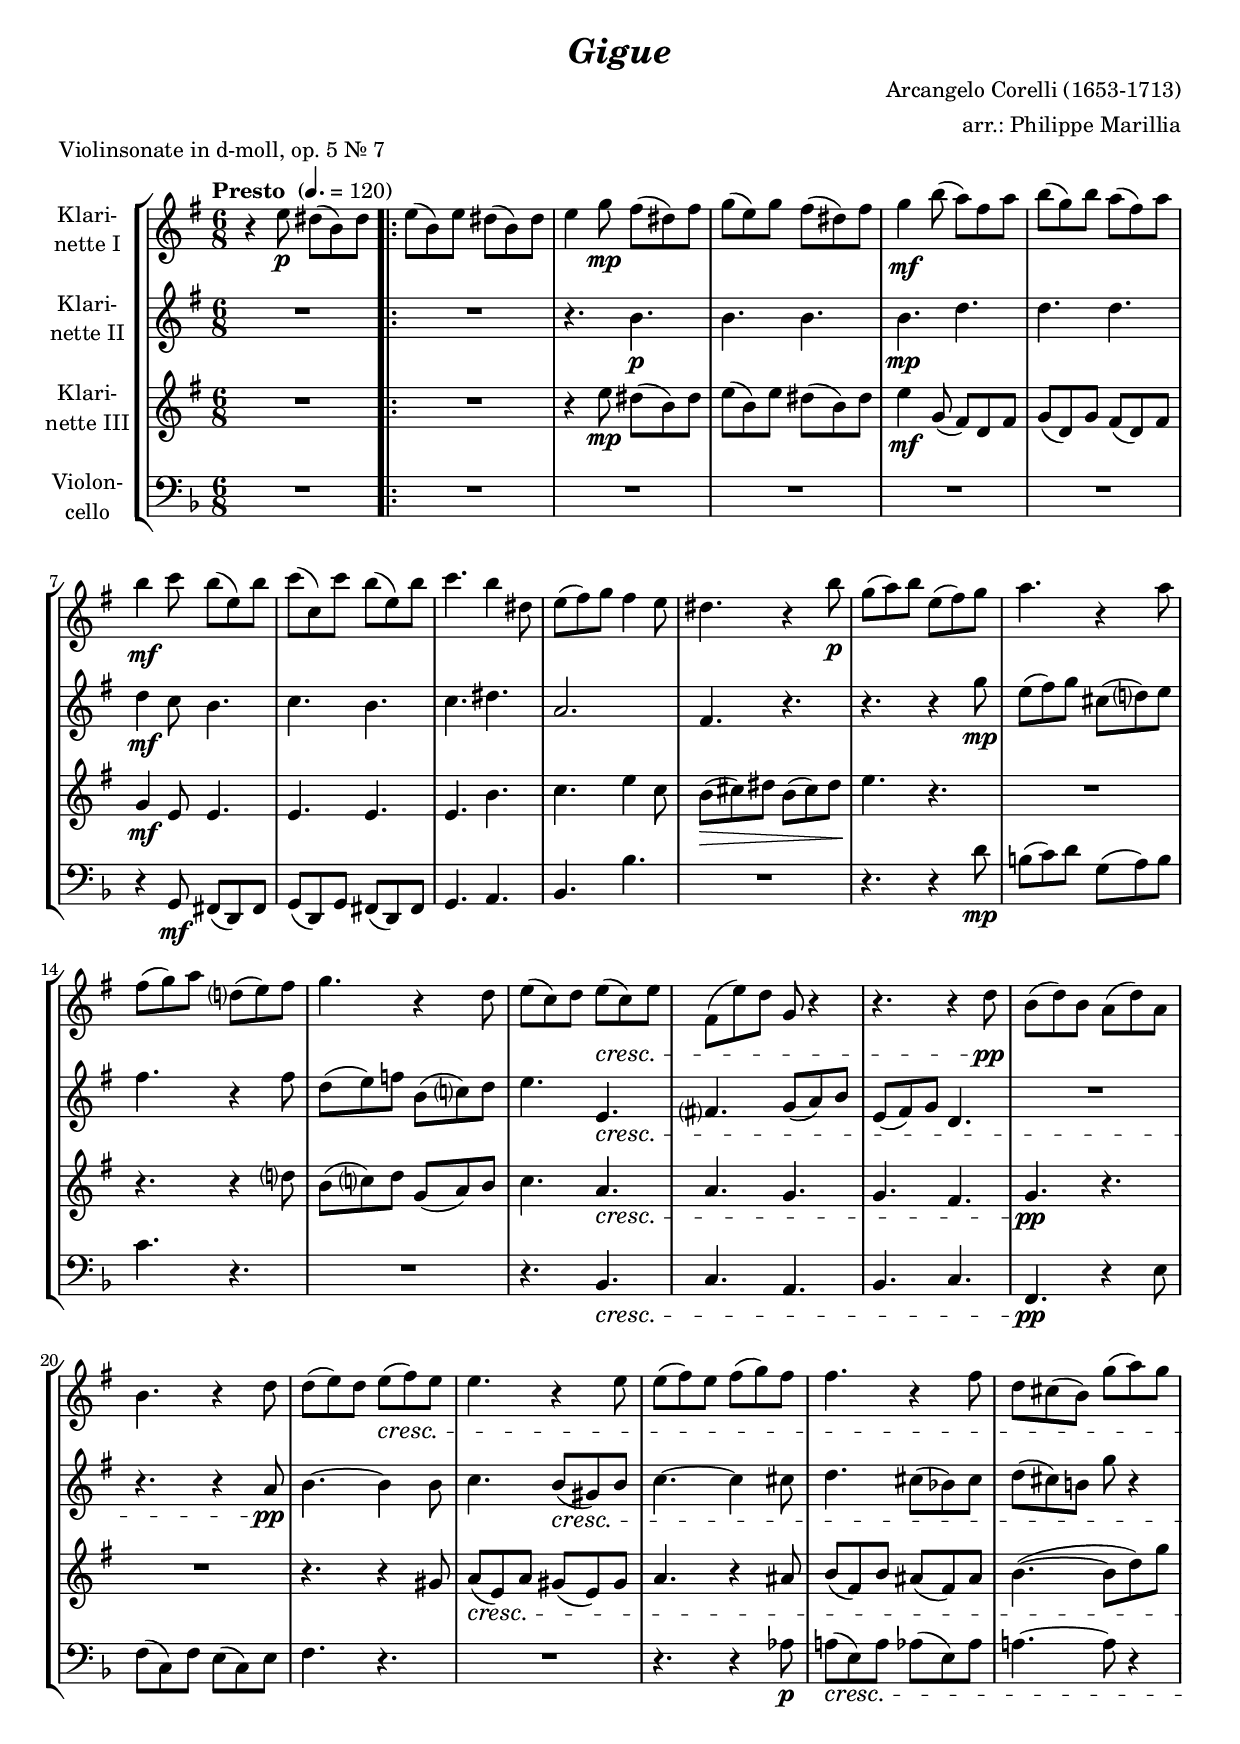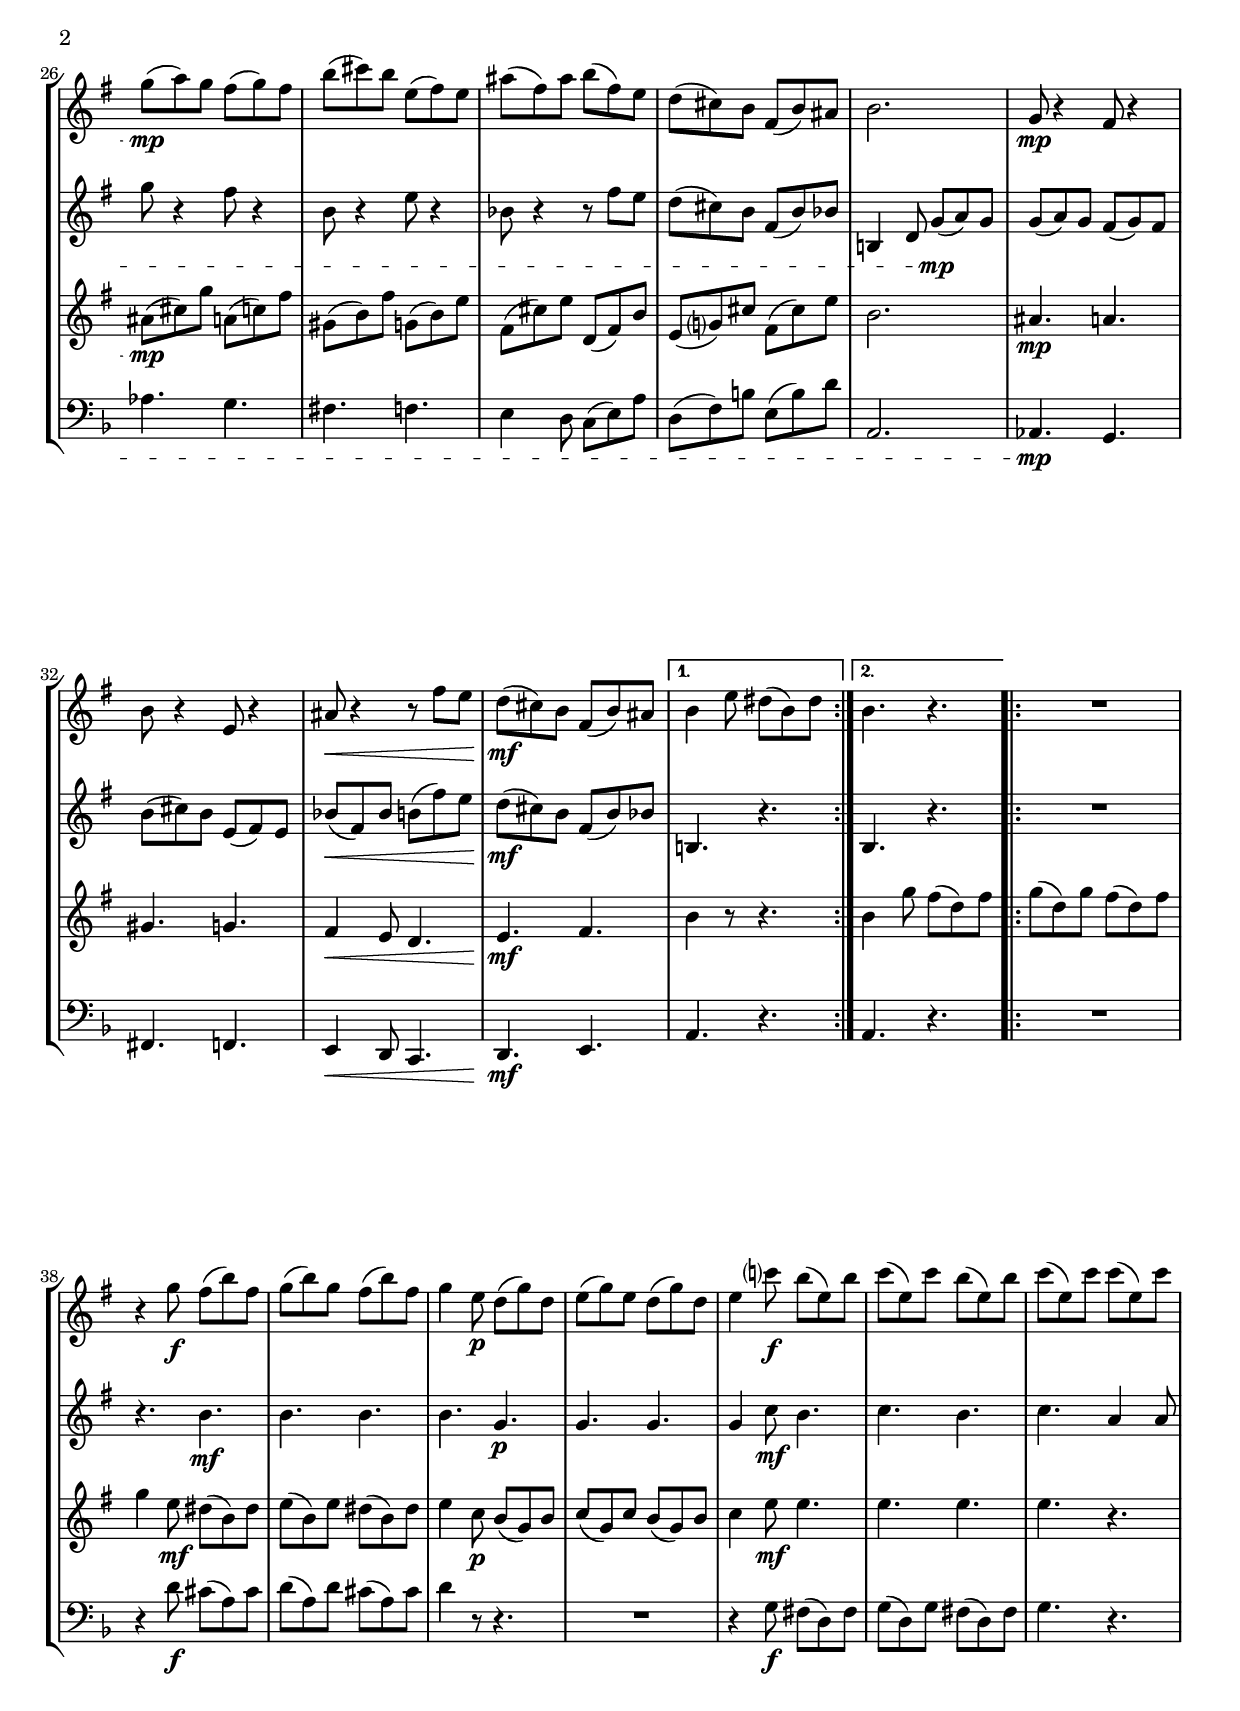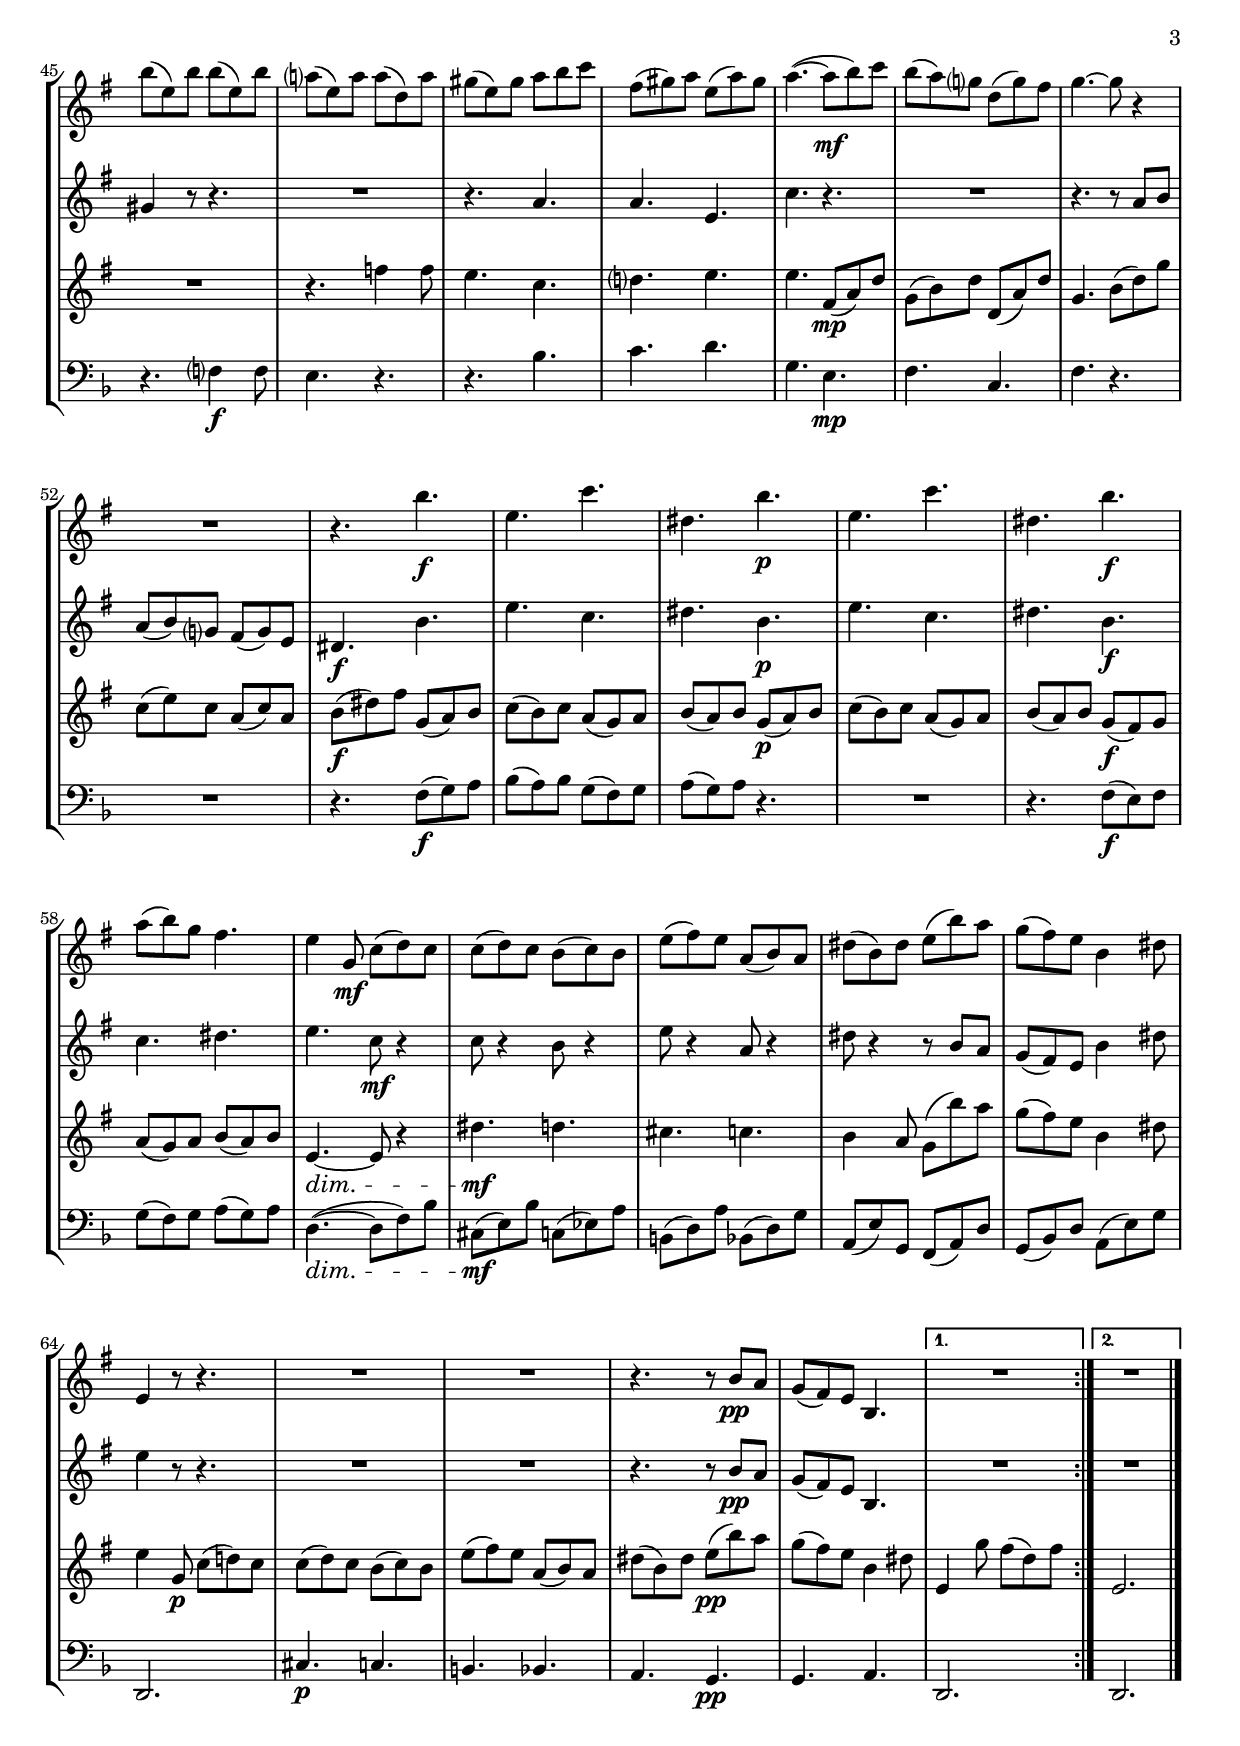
\version "2.18.2"
\include "deutsch.ly"
  
#(set-global-staff-size 19)

\header {
  title     = \markup \bold \italic "Gigue"
  composer  = "Arcangelo Corelli (1653-1713)"
  arranger  = "arr.: Philippe Marillia"
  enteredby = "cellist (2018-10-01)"
  piece     = "Violinsonate in d-moll, op. 5 Nr. 7"
}

voiceconsts = {
  \key e \minor
  \time 6/8
  \clef "treble"
%  \numericTimeSignature
  \compressFullBarRests
  % Set default beaming for all staves
% \set Timing.beamExceptions = #'()
% \set Timing.baseMoment     = #(ly:make-moment 1 4)
% \set Timing.beatStructure  = #'(1 1 1)
  \tempo "Presto " 4.=120
}

micl = "clarinet"
mifl = "flute"
miob = "oboe"
mifh = "french horn"
misx = "tenor sax"
mist = "string ensemble 1"
miba = "cello"

boxa = { \bar "||" \mark \markup \box "A" }
boxb = { \bar "||" \mark \markup \box "B" }

dcaf = \mark \markup \box "D.C. al Fine"
fine = \mark \markup \box "Fine"
rit  = \mark \markup \box "rit."

arco = \markup \bold \italic "arco"
dolc = \markup \italic "dolce"
pizz = \markup \bold \italic "pizz."
simi = \markup \italic "simile"

va = \relative c'' {
  \voiceconsts

  r4 e8\p dis( h) dis
  \repeat volta 2 {
    e( h) e dis8( h) dis
    e4 g8\mp fis( dis) fis
    g( e) g fis( dis) fis
    g4\mf h8( a) fis a
    h( g) h a( fis) a

    h4\mf c8 h( e,) h'
    c( c,) c' h( e,) h'
    c4. h4 dis,8
    e( fis) g fis4 e8
    dis4. r4 h'8\p
    g( a) h e,( fis) g

    a4. r4 a8
    fis( g) a d,?( e) fis
    g4. r4 d8
    e( c) d e(\cresc c) e
    fis,( e') d g, r4
    r4. r4 d'8\pp

    h( d) h a( d) a
    h4. r4 d8
    d( e) d e(\cresc fis) e
    e4. r4 e8
    e( fis) e fis( g) fis
    fis4. r4 fis8

    d cis( h) g'( a) g
    g(\mp a) g fis( g) fis
    h( cis) h e,( fis) e
    ais( fis) ais h( fis) e
    d( cis) h fis( h) ais
    h2.

    g8\mp r4 fis8 r4
    h8 r4 e,8 r4
    ais8\< r4 r8 fis' e
    d(\!\mf cis) h fis( h) ais
  }
  \alternative {
    { h4 e8 dis8( h) dis }
    { h4. r }
  }

  \repeat volta 2 {
    R2.
    r4 g'8\f fis( h) fis
    g( h) g fis( h) fis
    g4 e8\p d( g) d
    e( g) e d( g) d
    e4 c'?8\f h( e,) h'

    c( e,) c' h( e,) h'
    c( e,) c' c( e,) c'
    h( e,) h' h( e,) h'
    a?( e) a a( d,) a'
    gis( e) gis a h c
    fis,( gis) a e( a) gis

    a4.(~ a8\mf h) c
    h( a) g? d( g) fis
    g4.~ g8 r4
    R2.
    r4. h\f
    e, c'
    dis, h'\p
    e, c'

    dis, h'\f
    a8( h) g fis4.
    e4 g,8\mf c( d) c
    c( d) c h( c) h
    e( fis) e a,( h) a
    dis( h) dis e( h') a

    g( fis) e h4 dis8
    e,4 r8 r4.
    R2.*2
    r4. r8 h'\pp a
    g( fis) e h4.
  }
  \alternative {
    { R2. }
    { R }
  }
  \bar "|."
}

vb = \relative c'' {
  \voiceconsts

  R2.
  \repeat volta 2 {
    R
    r4. h\p
    h h
    h\mp d
    d d
    d4\mf c8 h4.
    c h

    c dis
    a2.
    fis4. r
    r r4 g'8\mp
    e( fis) g cis,( d?) e
    fis4. r4 fis8
    d( e) f h,( c?) d

    e4. e,\cresc
    fis? g8( a) h
    e,( fis) g d4.
    R2.
    r4. r4 a'8\pp
    h4.~ h4 h8
    c4. h8(\cresc gis) h

    c4.~ c4 cis8
    d4. cis8( b) cis
    d( cis) h! g' r4
    g8 r4 fis8 r4
    h,8 r4 e8 r4
    b8 r4  r8 fis' e

    d( cis) h fis( h) b
    h,!4 d8 g(\mp a) g
    g( a) g fis( g) fis
    h( cis) h e,( fis) e
    b'(\< fis) b h( fis') e

    d(\!\mf cis) h fis( h) b
  }
  \alternative {
    { h,!4. r }
    { h r }
  }

  \repeat volta 2 {
    R2.
    r4. h'\mf
    h h
    h g\p
    g g

    g4 c8\mf h4.
    c h
    c a4 a8
    gis4 r8 r4.
    R2.
    r4. a
    a e
    c' r

    R2.
    r4. r8 a h
    a( h) g? fis( g) e
    dis4.\f h'
    e c
    dis h\p
    e c
    dis h\f

    c dis
    e c8\mf r4
    c8 r4 h8 r4
    e8 r4 a,8 r4
    dis8 r4 r8 h a
    g( fis) e h'4 dis8

    e4 r8 r4.
    R2.*2
    r4. r8 h\pp a
    g( fis) e h4.
  }
  \alternative {
    { R2. }
    { R }
  }
  \bar "|."
}

vc = \relative c'' {
  \voiceconsts

  R2.
  \repeat volta 2 {
    R
    r4 e8\mp dis( h) dis
    e( h) e dis8( h) dis
    e4\mf g,8( fis) d fis
    g( d) g fis( d) fis

    g4\mf e8 e4.
    e e
    e h'
    c e4 c8
    h(\> cis) dis h( cis) dis
    e4.\! r
    R2.
    r4. r4 d?8

    h( c?) d g,( a) h
    c4. a\cresc
    a g
    g fis
    g\pp r
    R2.
    r4. r4 gis8

    a(\cresc e) a gis( e) gis
    a4. r4 ais8
    h( fis) h ais( fis) ais
    h4.(~ h8 d) g
    ais,(\mp cis) g' a,( c) fis
    gis,( h) fis' g,( h) e

    fis,( cis') e d,( fis) h
    e,( g?) cis fis,( cis') e
    h2.
    ais4.\mp a
    gis g
    fis4\< e8 d4.
    e\!\mf fis
  }
  \alternative {
    { h4 r8 r4. }
    { h4 g'8 fis( d) fis }
  }

  \repeat volta 2 {
    g( d) g fis( d) fis
    g4 e8\mf dis( h) dis
    e( h) e dis( h) dis
    e4 c8\p h( g) h

    c( g) c h( g) h
    c4 e8\mf e4.
    e e
    e r
    R2.
    r4. f4 f8
    e4. c
    d? e

    e fis,8(\mp a) d
    g,( h) d d,( a') d
    g,4. h8( d) g
    c,( e) c a( c) a
    h(\f dis) fis g,( a) h
    c( h) c a( g) a

    h( a) h g(\p a) h
    c( h) c a( g) a
    h( a) h g(\f fis) g
    a( g) a h( a) h
    e,4.~\dim e8 r4
    dis'4.\mf d

    cis c
    h4 a8 g( h') a
    g( fis) e h4 dis8
    e4 g,8\p c( d!) c
    c( d) c h( c) h

    e( fis) e a,( h) a
    dis( h) dis e(\pp h') a
    g( fis) e h4 dis8
  }
  \alternative {
    { e,4 g'8 fis( d) fis }
    { e,2. }
  }
  \bar "|."
}

vd = \relative c' {
  \voiceconsts
  \clef "bass"

  R2.
  \repeat volta 2 {
    R2.*5
    r4 a8\mf gis( e) gis
    a( e) a gis( e) gis
    a4. h
    c c'
    R2.

    r4. r4 e8\mp
    cis( d) e a,( h) cis
    d4. r
    R2.
    r4. c,\cresc
    d h
    c d

    g,4.\pp r4 fis'8
    g( d) g fis( d) fis
    g4. r
    R2.
    r4. r4 b8\p
    h!(\cresc fis) h b( fis) b

    h!4.~ h8 r4
    b4. a
    gis g
    fis4 e8 d( fis) h
    e,( g) cis fis,( cis') e
    h,2.
    b4.\mp a

    gis g
    fis4\< e8 d4.
    e\!\mf fis
  }
  \alternative {
    { h r }
    { h r }
  }

  \repeat volta 2 {
    R2.
    r4 e'8\f dis( h) dis

    e( h) e dis( h) dis
    e4 r8 r4.
    R2.
    r4 a,8\f gis( e) gis
    a( e) a gis( e) gis
    a4. r

    r g?4\f g8
    fis4. r
    r c'
    d e
    a, fis\mp
    g d
    g r
    R2.

    r4. g8(\f a) h
    c( h) c a( g) a
    h( a) h r4.
    R2.
    r4. g8(\f fis) g
    a( g) a h( a) h

    e,4.(~\dim e8 g) c
    dis,(\mf fis) c' d,( f) h
    cis,( e) h' c,( e) a
    h,( fis') a, g( h) e
    a,( c) e h( fis') a

    e,2.
    dis'4.\p d
    cis c
    h a\pp
    a h
  }
  \alternative {
    { e,2. }
    { e }
  }
  \bar "|."
}


music = \new StaffGroup <<
      \new Staff {
	\set Staff.midiInstrument = \micl
	\set Staff.instrumentName = \markup \center-column { "Klari-" "nette I" }
	\transpose e e { \va }
      }

      \new Staff {
	\set Staff.midiInstrument = \micl
	\set Staff.instrumentName = \markup \center-column { "Klari-" "nette II" }
	\transpose e e { \vb }
      }

      \new Staff {
	\set Staff.midiInstrument = \micl
	\set Staff.instrumentName = \markup \center-column { "Klari-" "nette III" }
	\transpose e e { \vc }
      }

      \new Staff {
	\set Staff.midiInstrument = \miba
	\set Staff.instrumentName = \markup \center-column { "Violon-" "cello" }
	\transpose e d, { \vd }
      }
>>

\book {
  \score {
    \music
    \layout {}
  }

  \score {
    \unfoldRepeats \music

    \midi {
      \context {
        \Score
      }
    }
  }
}
